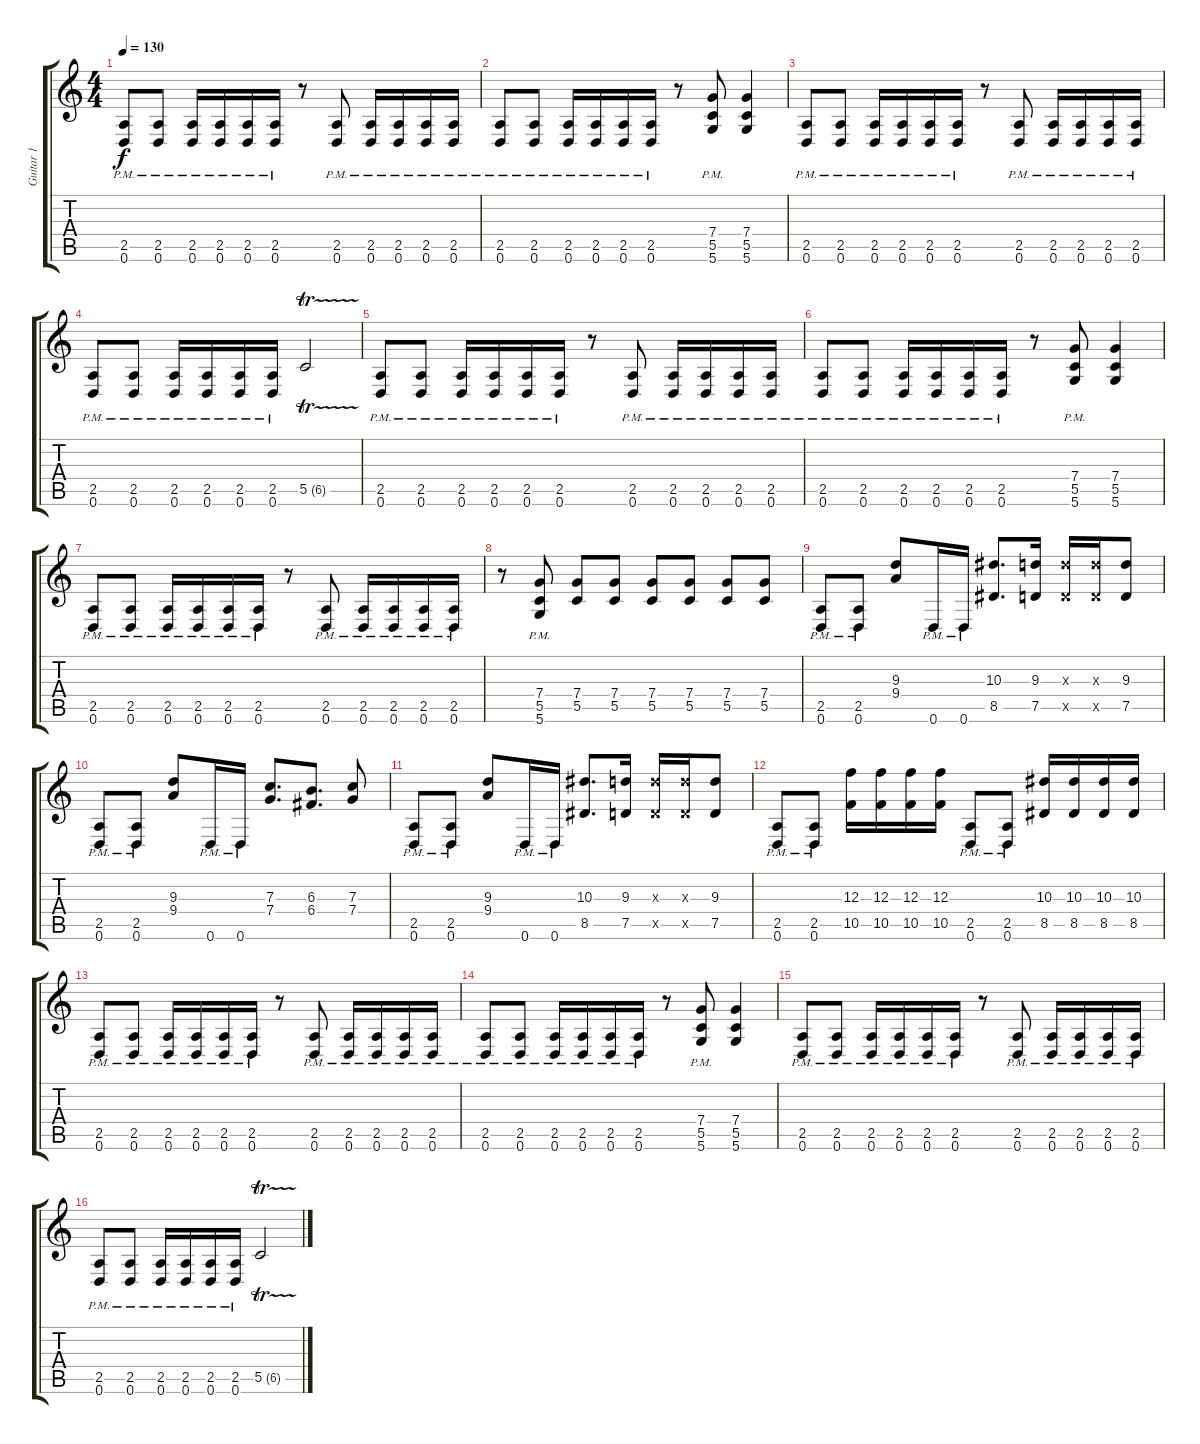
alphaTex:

\track ("Guitar 1" "Guitar 1") {instrument overdrivenguitar}
\staff {score tabs}
\tuning (D4 A3 F3 C3 G2 D2) {hide}
\ts (4 4)
\tempo 130
\clef g2
\ks c
(2.5{pm} 0.6{pm}).8{dy f} (2.5{pm} 0.6{pm}).8 (2.5{pm} 0.6{pm}).16 (2.5{pm} 0.6{pm}).16 (2.5{pm} 0.6{pm}).16 (2.5{pm} 0.6{pm}).16 r.8 (2.5{pm} 0.6{pm}).8 (2.5{pm} 0.6{pm}).16 (2.5{pm} 0.6{pm}).16 (2.5{pm} 0.6{pm}).16 (2.5{pm} 0.6{pm}).16 |
(2.5{pm} 0.6{pm}).8 (2.5{pm} 0.6{pm}).8 (2.5{pm} 0.6{pm}).16 (2.5{pm} 0.6{pm}).16 (2.5{pm} 0.6{pm}).16 (2.5{pm} 0.6{pm}).16 r.8 (7.4{pm} 5.5{pm} 5.6{pm}).8 (7.4 5.5 5.6).4 |
(2.5{pm} 0.6{pm}).8 (2.5{pm} 0.6{pm}).8 (2.5{pm} 0.6{pm}).16 (2.5{pm} 0.6{pm}).16 (2.5{pm} 0.6{pm}).16 (2.5{pm} 0.6{pm}).16 r.8 (2.5{pm} 0.6{pm}).8 (2.5{pm} 0.6{pm}).16 (2.5{pm} 0.6{pm}).16 (2.5{pm} 0.6{pm}).16 (2.5{pm} 0.6{pm}).16 |
(2.5{pm} 0.6{pm}).8 (2.5{pm} 0.6{pm}).8 (2.5{pm} 0.6{pm}).16 (2.5{pm} 0.6{pm}).16 (2.5{pm} 0.6{pm}).16 (2.5{pm} 0.6{pm}).16 5.5{tr (6 16)}.2 |
(2.5{pm} 0.6{pm}).8 (2.5{pm} 0.6{pm}).8 (2.5{pm} 0.6{pm}).16 (2.5{pm} 0.6{pm}).16 (2.5{pm} 0.6{pm}).16 (2.5{pm} 0.6{pm}).16 r.8 (2.5{pm} 0.6{pm}).8 (2.5{pm} 0.6{pm}).16 (2.5{pm} 0.6{pm}).16 (2.5{pm} 0.6{pm}).16 (2.5{pm} 0.6{pm}).16 |
(2.5{pm} 0.6{pm}).8 (2.5{pm} 0.6{pm}).8 (2.5{pm} 0.6{pm}).16 (2.5{pm} 0.6{pm}).16 (2.5{pm} 0.6{pm}).16 (2.5{pm} 0.6{pm}).16 r.8 (7.4{pm} 5.5{pm} 5.6{pm}).8 (7.4 5.5 5.6).4 |
(2.5{pm} 0.6{pm}).8 (2.5{pm} 0.6{pm}).8 (2.5{pm} 0.6{pm}).16 (2.5{pm} 0.6{pm}).16 (2.5{pm} 0.6{pm}).16 (2.5{pm} 0.6{pm}).16 r.8 (2.5{pm} 0.6{pm}).8 (2.5{pm} 0.6{pm}).16 (2.5{pm} 0.6{pm}).16 (2.5{pm} 0.6{pm}).16 (2.5{pm} 0.6{pm}).16 |
r.8 (7.4{pm} 5.5{pm} 5.6{pm}).8 (7.4 5.5).8 (7.4 5.5).8 (7.4 5.5).8 (7.4 5.5).8 (7.4 5.5).8 (7.4 5.5).8 |
(2.5{pm} 0.6{pm}).8 (2.5{pm} 0.6{pm}).8 (9.3 9.4).8 0.6{pm}.16 0.6{pm}.16 (10.3 8.5).8{d} (9.3 7.5).16 (9.3{x} 7.5{x}).16 (9.3{x} 7.5{x}).16 (9.3 7.5).8 |
(2.5{pm} 0.6{pm}).8 (2.5{pm} 0.6{pm}).8 (9.3 9.4).8 0.6{pm}.16 0.6{pm}.16 (7.3 7.4).8{d} (6.3 6.4).8{d} (7.3 7.4).8 |
(2.5{pm} 0.6{pm}).8 (2.5{pm} 0.6{pm}).8 (9.3 9.4).8 0.6{pm}.16 0.6{pm}.16 (10.3 8.5).8{d} (9.3 7.5).16 (9.3{x} 7.5{x}).16 (9.3{x} 7.5{x}).16 (9.3 7.5).8 |
(2.5{pm} 0.6{pm}).8 (2.5{pm} 0.6{pm}).8 (12.3 10.5).16 (12.3 10.5).16 (12.3 10.5).16 (12.3 10.5).16 (2.5{pm} 0.6{pm}).8 (2.5{pm} 0.6{pm}).8 (10.3 8.5).16 (10.3 8.5).16 (10.3 8.5).16 (10.3 8.5).16 |
(2.5{pm} 0.6{pm}).8 (2.5{pm} 0.6{pm}).8 (2.5{pm} 0.6{pm}).16 (2.5{pm} 0.6{pm}).16 (2.5{pm} 0.6{pm}).16 (2.5{pm} 0.6{pm}).16 r.8 (2.5{pm} 0.6{pm}).8 (2.5{pm} 0.6{pm}).16 (2.5{pm} 0.6{pm}).16 (2.5{pm} 0.6{pm}).16 (2.5{pm} 0.6{pm}).16 |
(2.5{pm} 0.6{pm}).8 (2.5{pm} 0.6{pm}).8 (2.5{pm} 0.6{pm}).16 (2.5{pm} 0.6{pm}).16 (2.5{pm} 0.6{pm}).16 (2.5{pm} 0.6{pm}).16 r.8 (7.4{pm} 5.5{pm} 5.6{pm}).8 (7.4 5.5 5.6).4 |
(2.5{pm} 0.6{pm}).8 (2.5{pm} 0.6{pm}).8 (2.5{pm} 0.6{pm}).16 (2.5{pm} 0.6{pm}).16 (2.5{pm} 0.6{pm}).16 (2.5{pm} 0.6{pm}).16 r.8 (2.5{pm} 0.6{pm}).8 (2.5{pm} 0.6{pm}).16 (2.5{pm} 0.6{pm}).16 (2.5{pm} 0.6{pm}).16 (2.5{pm} 0.6{pm}).16 |
(2.5{pm} 0.6{pm}).8 (2.5{pm} 0.6{pm}).8 (2.5{pm} 0.6{pm}).16 (2.5{pm} 0.6{pm}).16 (2.5{pm} 0.6{pm}).16 (2.5{pm} 0.6{pm}).16 5.5{tr (6 16)}.2
